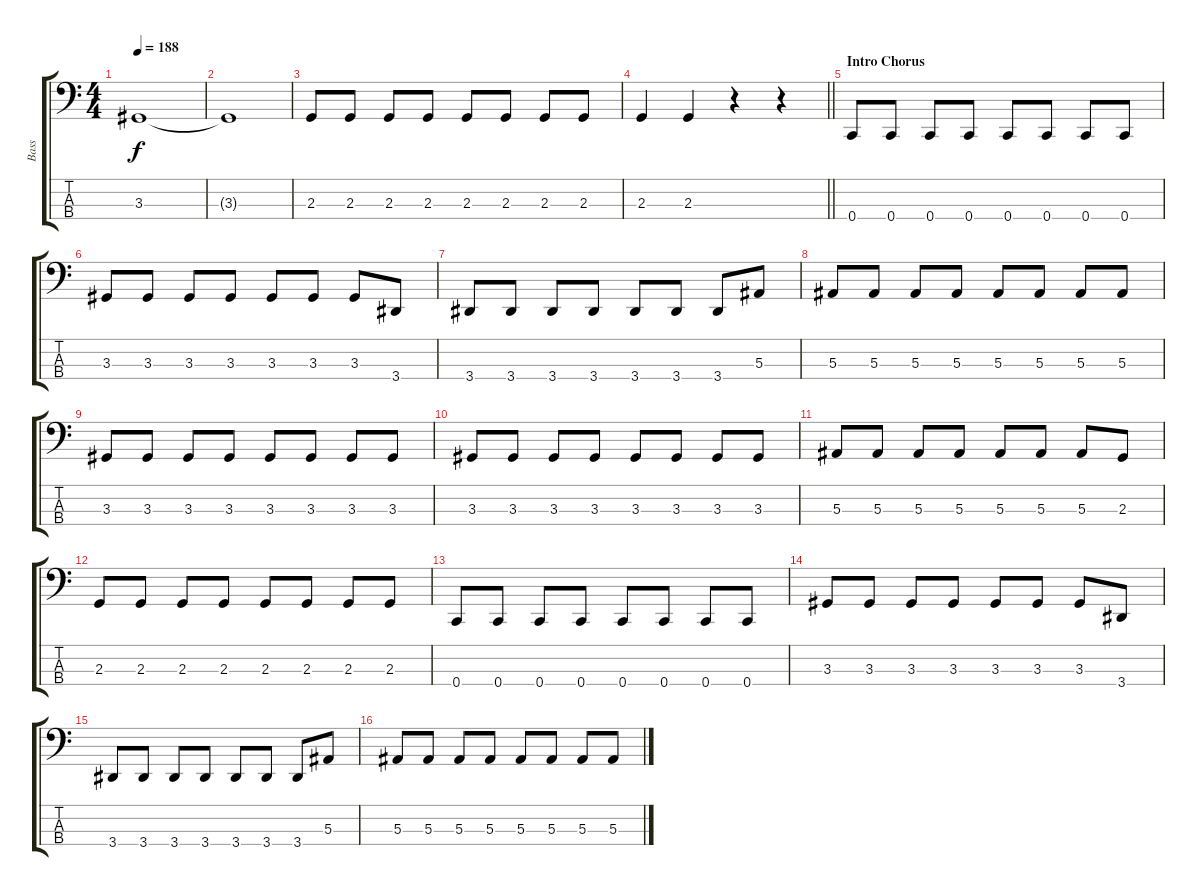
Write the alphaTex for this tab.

\track ("Bass" "Bass") {instrument electricbasspick}
\staff {score tabs}
\tuning (Eb2 Bb1 F1 C1) {hide}
\ts (4 4)
\tempo 188
\clef f4
\ks c
3.3.1{dy f} |
3.3{t}.1 |
2.3.8 2.3.8 2.3.8 2.3.8 2.3.8 2.3.8 2.3.8 2.3.8 |
\barLineRight lightlight
2.3.4 2.3.4 r.4 r.4 |
\section ("" "Intro Chorus")
0.4.8 0.4.8 0.4.8 0.4.8 0.4.8 0.4.8 0.4.8 0.4.8 |
3.3.8 3.3.8 3.3.8 3.3.8 3.3.8 3.3.8 3.3.8 3.4.8 |
3.4.8 3.4.8 3.4.8 3.4.8 3.4.8 3.4.8 3.4.8 5.3.8 |
5.3.8 5.3.8 5.3.8 5.3.8 5.3.8 5.3.8 5.3.8 5.3.8 |
3.3.8 3.3.8 3.3.8 3.3.8 3.3.8 3.3.8 3.3.8 3.3.8 |
3.3.8 3.3.8 3.3.8 3.3.8 3.3.8 3.3.8 3.3.8 3.3.8 |
5.3.8 5.3.8 5.3.8 5.3.8 5.3.8 5.3.8 5.3.8 2.3.8 |
2.3.8 2.3.8 2.3.8 2.3.8 2.3.8 2.3.8 2.3.8 2.3.8 |
0.4.8 0.4.8 0.4.8 0.4.8 0.4.8 0.4.8 0.4.8 0.4.8 |
3.3.8 3.3.8 3.3.8 3.3.8 3.3.8 3.3.8 3.3.8 3.4.8 |
3.4.8 3.4.8 3.4.8 3.4.8 3.4.8 3.4.8 3.4.8 5.3.8 |
5.3.8 5.3.8 5.3.8 5.3.8 5.3.8 5.3.8 5.3.8 5.3.8
